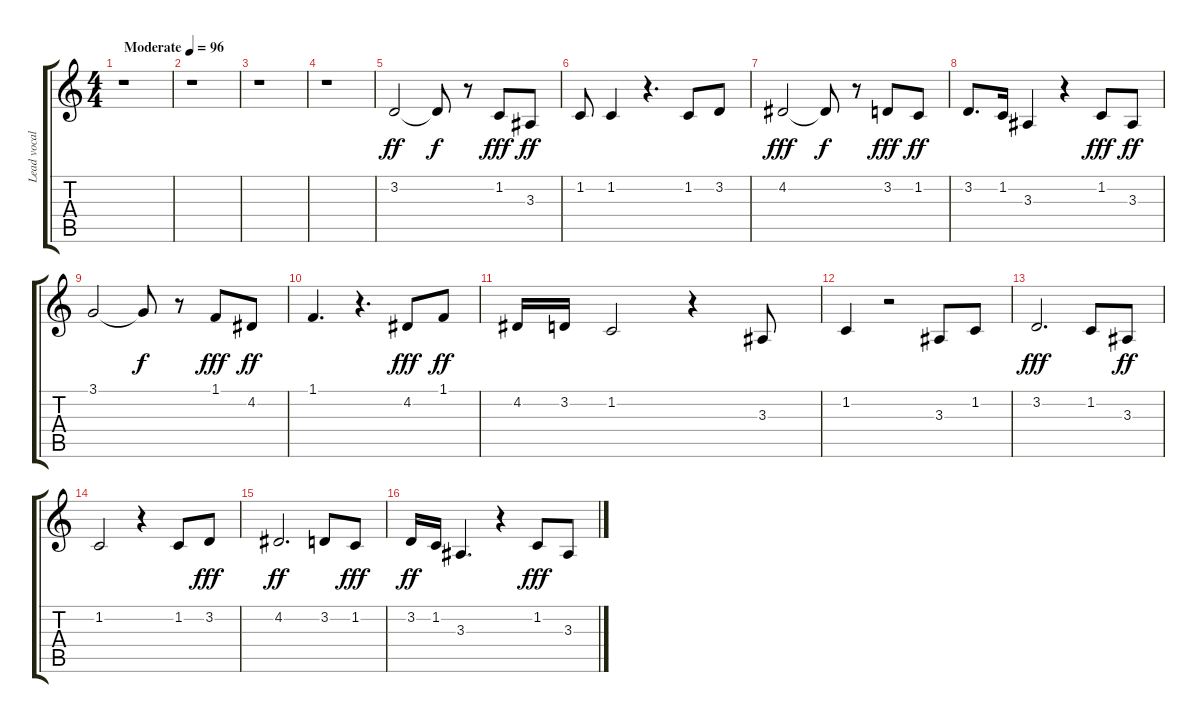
\track ("Lead vocals" "Lead vocal") {instrument altosax}
\staff {score tabs}
\tuning (E4 B3 G3 D3 A2 E2) {hide}
\ts (4 4)
\tempo (96 "Moderate")
\clef g2
\ks c
r.1{dy ff instrument altosax} |
r.1 |
r.1 |
r.1 |
3.2.2{volume 16 instrument altosax} 3.2{t}.8{dy f} r.8 1.2.8{dy fff} 3.3.8{dy ff} |
1.2.8 1.2.4 r.4{d} 1.2.8 3.2.8 |
4.2.2{dy fff} 4.2{t}.8{dy f} r.8 3.2.8{dy fff} 1.2.8{dy ff} |
3.2.8{d} 1.2.16 3.3.4 r.4 1.2.8{dy fff} 3.3.8{dy ff} |
3.1.2 3.1{t}.8{dy f} r.8 1.1.8{dy fff} 4.2.8{dy ff} |
1.1.4{d} r.4{d} 4.2.8{dy fff} 1.1.8{dy ff} |
4.2.16 3.2.16 1.2.2 r.4 3.3.8 |
1.2.4 r.2 3.3.8 1.2.8 |
3.2.2{d dy fff} 1.2.8 3.3.8{dy ff} |
1.2.2 r.4 1.2.8 3.2.8{dy fff} |
4.2.2{d dy ff} 3.2.8 1.2.8{dy fff} |
3.2.16{dy ff} 1.2.16 3.3.4{d} r.4 1.2.8{dy fff} 3.3.8
